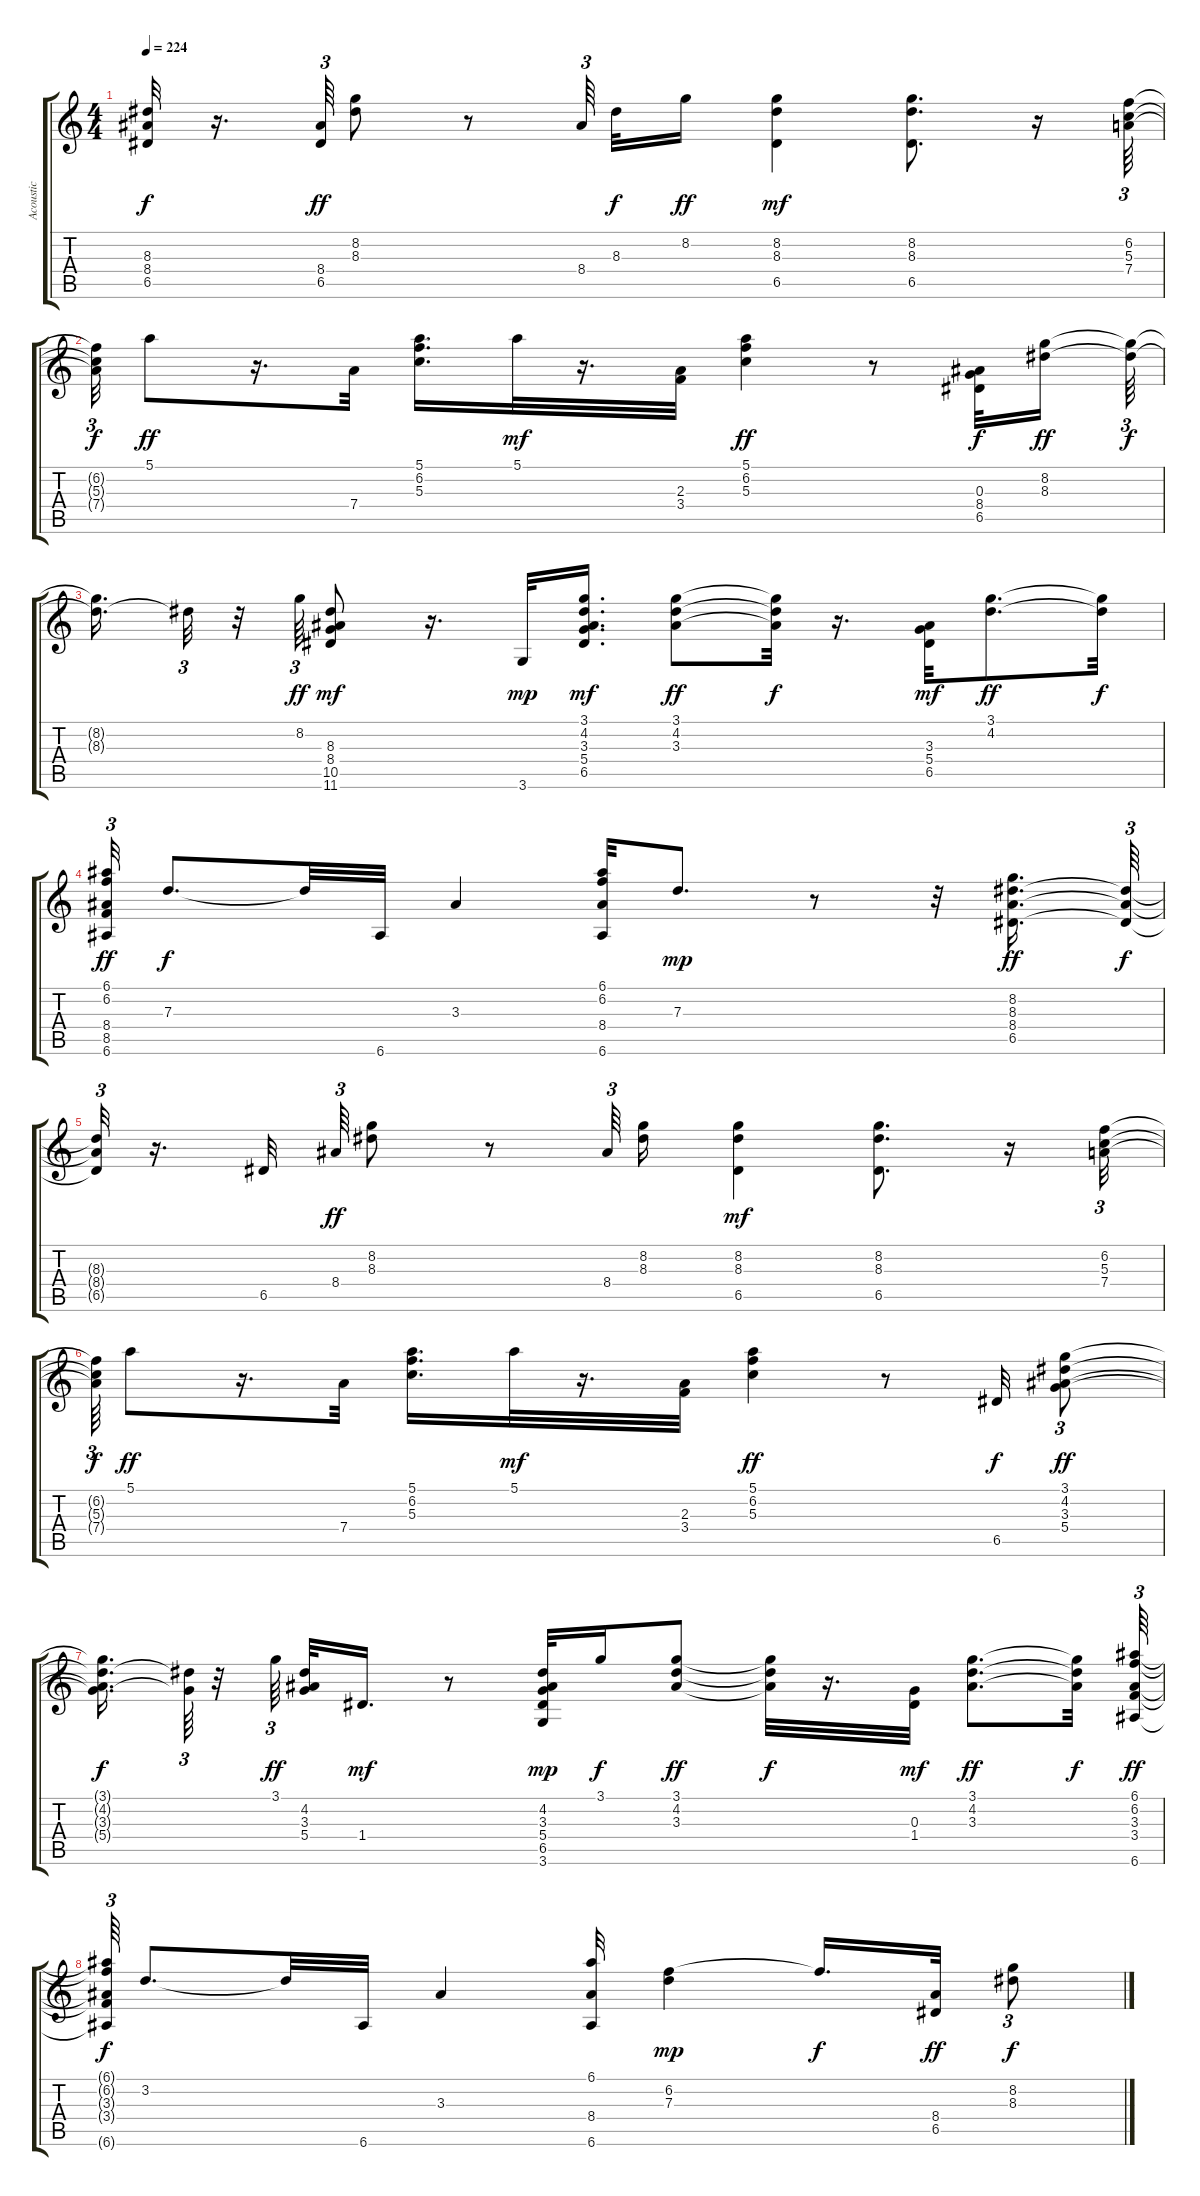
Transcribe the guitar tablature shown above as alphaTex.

\track ("Acoustic" "Acoustic") {instrument acousticguitarsteel}
\staff {score tabs}
\tuning (E4 B3 G3 D3 A2 E2) {hide}
\ts (4 4)
\tempo 224
\clef g2
\ks c
(8.3{t} 8.4{t} 6.5{t}).32{dy f} r.16{d} (8.4 6.5).64{tu (3 2) dy ff} (8.2 8.3).8 r.8 8.4.64{tu (3 2) beam splitsecondary} 8.3.32{dy f} 8.2.16{dy ff} (8.2 8.3 6.5).4{dy mf} (8.2 8.3 6.5).8{d} r.16 (6.2 5.3 7.4).64{tu (3 2)} |
(6.2{t} 5.3{t} 7.4{t}).32{tu (3 2) dy f} 5.1.8{dy ff} r.16{d} 7.4.32 (5.1 6.2 5.3).16{d} 5.1.32{dy mf} r.16{d} (2.3 3.4).32 (5.1 6.2 5.3).4{dy ff} r.8 (0.3 8.4 6.5).32{dy f} (8.2 8.3).16{dy ff beam splitsecondary} (8.2{t} 8.3{t}).64{tu (3 2) dy f} |
(8.2{t} 8.3{t}).16{d} 8.3{t}.32{tu (3 2)} r.32 8.2.64{tu (3 2) dy ff} (8.3 8.4 10.5 11.6).8{dy mf} r.16{d} 3.6.32{dy mp} (3.1 4.2 3.3 5.4 6.5).16{d dy mf} (3.1 4.2 3.3).8{dy ff} (3.1{t} 4.2{t} 3.3{t}).32{dy f} r.16{d} (3.3 5.4 6.5).32{dy mf} (3.1 4.2).8{d dy ff} (3.1{t} 4.2{t}).32{dy f} |
(6.1 6.2 8.4 8.5 6.6).32{tu (3 2) dy ff} 7.3.8{d dy f} 7.3{t}.32 6.6.32 3.3.4 (6.1 6.2 8.4 6.6).32 7.3.8{d dy mp} r.8 r.32 (8.2 8.3 8.4 6.5).16{d dy ff} (8.3{t} 8.4{t} 6.5{t}).64{tu (3 2) dy f} |
(8.3{t} 8.4{t} 6.5{t}).32{tu (3 2)} r.16{d} 6.5.32{beam splitsecondary} 8.4.64{tu (3 2) dy ff} (8.2 8.3).8 r.8 8.4.64{tu (3 2)} (8.2 8.3).16 (8.2 8.3 6.5).4{dy mf} (8.2 8.3 6.5).8{d} r.16 (6.2 5.3 7.4).32{tu (3 2)} |
(6.2{t} 5.3{t} 7.4{t}).64{tu (3 2) dy f} 5.1.8{dy ff} r.16{d} 7.4.32 (5.1 6.2 5.3).16{d} 5.1.32{dy mf} r.16{d} (2.3 3.4).32 (5.1 6.2 5.3).4{dy ff} r.8 6.5.32{dy f} (3.1 4.2 3.3 5.4).8{tu (3 2) dy ff} |
(3.1{t} 4.2{t} 3.3{t} 5.4{t}).16{d dy f} (4.2{t} 5.4{t}).64{tu (3 2)} r.32 3.1.64{tu (3 2) dy ff beam splitsecondary} (4.2 3.3 5.4).32 1.4.16{d dy mf} r.8 (4.2 3.3 5.4 6.5 3.6).32{dy mp} 3.1.16{dy f} (3.1 4.2 3.3).8{dy ff} (3.1{t} 4.2{t} 3.3{t}).32{dy f} r.16{d} (0.3 1.4).32{dy mf} (3.1 4.2 3.3).8{d dy ff} (3.1{t} 4.2{t} 3.3{t}).32{dy f} (6.1 6.2 3.3 3.4 6.6).64{tu (3 2) dy ff} |
(6.1{t} 6.2{t} 3.3{t} 3.4{t} 6.6{t}).64{tu (3 2) dy f} 3.2.8{d} 3.2{t}.32 6.6.32 3.3.4 (6.1 8.4 6.6).32 (6.2 7.3).4{dy mp} 6.2{t}.16{d dy f} (8.4 6.5).32{dy ff} (8.2 8.3).8{tu (3 2) dy f}
